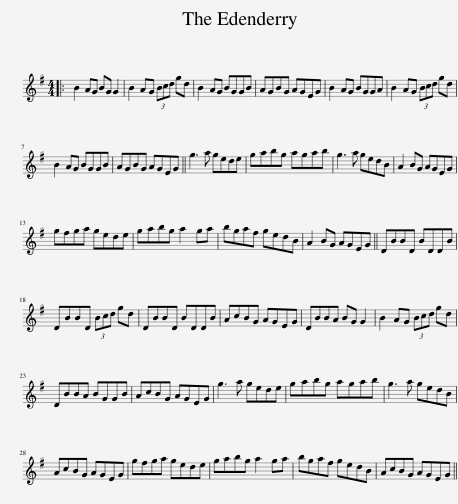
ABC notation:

X:1
L:1/8
M:4/4
I:linebreak $
K:G
V:1 treble
V:1
|: B2 AG BG G2 | B2 AG (3Bcd gd | B2 AG BGGB | AGBG AGEG | B2 AG BGGA | %5
 B2 AG (3Bcd gd |$ B2 AG BGGB | AGBG AGEG || g3 a gede | gabg agab | %10
 g3 a gedB | A2 BG AGEG |$ gfga gede | gabg a2 ga | bgaf gedB | %15
 A2 BG AGEG || DBBD BDDB |$ DBBD (3Bcd gd | DBBD BDDB | AcBG AGEG | %20
 DBBA BG G2 | B2 AG (3Bcd gd |$ DBBA BGGB | AcBG AGEG | g3 a gede | %25
 gabg agab | g3 a gedB |$ AcBG AGEG | gfga gede | gabg a2 ga | %30
 bgaf gedB | AcBG AGEG || %32
